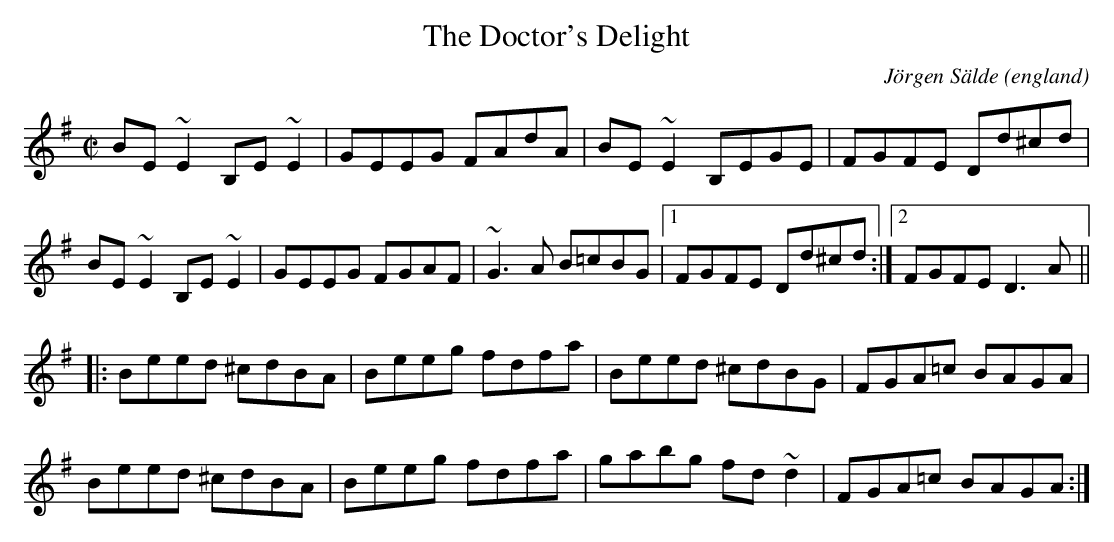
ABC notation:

X:1
T:Doctor's Delight, The
O:england
C:J\"orgen S\"alde
M:C|
K:Em
BE~E2 B,E~E2|GEEG FAdA|BE~E2 B,EGE|FGFE Dd^cd|
BE~E2 B,E~E2|GEEG FGAF|~G3A B=cBG|1 FGFE Dd^cd:|2 FGFE D3A||
|:Beed ^cdBA|Beeg fdfa|Beed ^cdBG|FGA=c BAGA|
Beed ^cdBA|Beeg fdfa|gabg fd~d2|FGA=c BAGA:|
